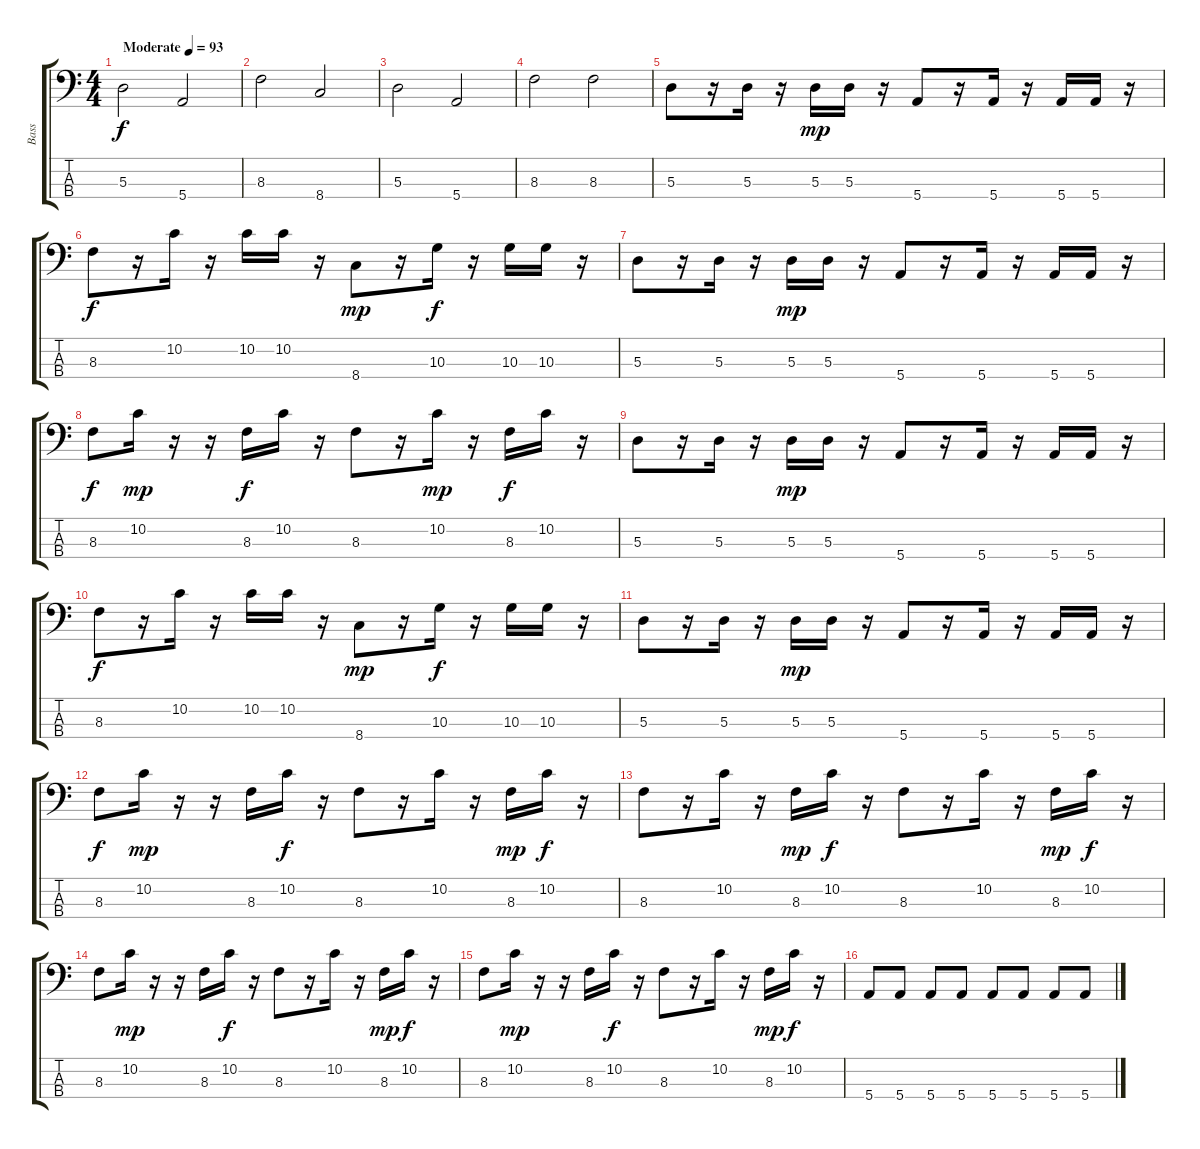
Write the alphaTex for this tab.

\track ("Bass" "Bass") {instrument electricbassfinger}
\staff {score tabs}
\tuning (G2 D2 A1 E1) {hide}
\ts (4 4)
\tempo (93 "Moderate")
\clef f4
\ks c
5.3.2{dy f instrument electricbassfinger} 5.4.2 |
8.3.2 8.4.2 |
5.3.2 5.4.2 |
8.3.2 8.3.2 |
5.3.8 r.16 5.3.16 r.16 5.3.16{dy mp} 5.3.16 r.16 5.4.8 r.16 5.4.16 r.16 5.4.16 5.4.16 r.16 |
8.3.8{dy f} r.16 10.2.16 r.16 10.2.16 10.2.16 r.16 8.4.8{dy mp} r.16 10.3.16{dy f} r.16 10.3.16 10.3.16 r.16 |
5.3.8 r.16 5.3.16 r.16 5.3.16{dy mp} 5.3.16 r.16 5.4.8 r.16 5.4.16 r.16 5.4.16 5.4.16 r.16 |
8.3.8{dy f} 10.2.16{dy mp} r.16 r.16 8.3.16{dy f} 10.2.16 r.16 8.3.8 r.16 10.2.16{dy mp} r.16 8.3.16{dy f} 10.2.16 r.16 |
5.3.8 r.16 5.3.16 r.16 5.3.16{dy mp} 5.3.16 r.16 5.4.8 r.16 5.4.16 r.16 5.4.16 5.4.16 r.16 |
8.3.8{dy f} r.16 10.2.16 r.16 10.2.16 10.2.16 r.16 8.4.8{dy mp} r.16 10.3.16{dy f} r.16 10.3.16 10.3.16 r.16 |
5.3.8 r.16 5.3.16 r.16 5.3.16{dy mp} 5.3.16 r.16 5.4.8 r.16 5.4.16 r.16 5.4.16 5.4.16 r.16 |
8.3.8{dy f} 10.2.16{dy mp} r.16 r.16 8.3.16 10.2.16{dy f} r.16 8.3.8 r.16 10.2.16 r.16 8.3.16{dy mp} 10.2.16{dy f} r.16 |
8.3.8 r.16 10.2.16 r.16 8.3.16{dy mp} 10.2.16{dy f} r.16 8.3.8 r.16 10.2.16 r.16 8.3.16{dy mp} 10.2.16{dy f} r.16 |
8.3.8 10.2.16{dy mp} r.16 r.16 8.3.16 10.2.16{dy f} r.16 8.3.8 r.16 10.2.16 r.16 8.3.16{dy mp} 10.2.16{dy f} r.16 |
8.3.8 10.2.16{dy mp} r.16 r.16 8.3.16 10.2.16{dy f} r.16 8.3.8 r.16 10.2.16 r.16 8.3.16{dy mp} 10.2.16{dy f} r.16 |
5.4.8 5.4.8 5.4.8 5.4.8 5.4.8 5.4.8 5.4.8 5.4.8
